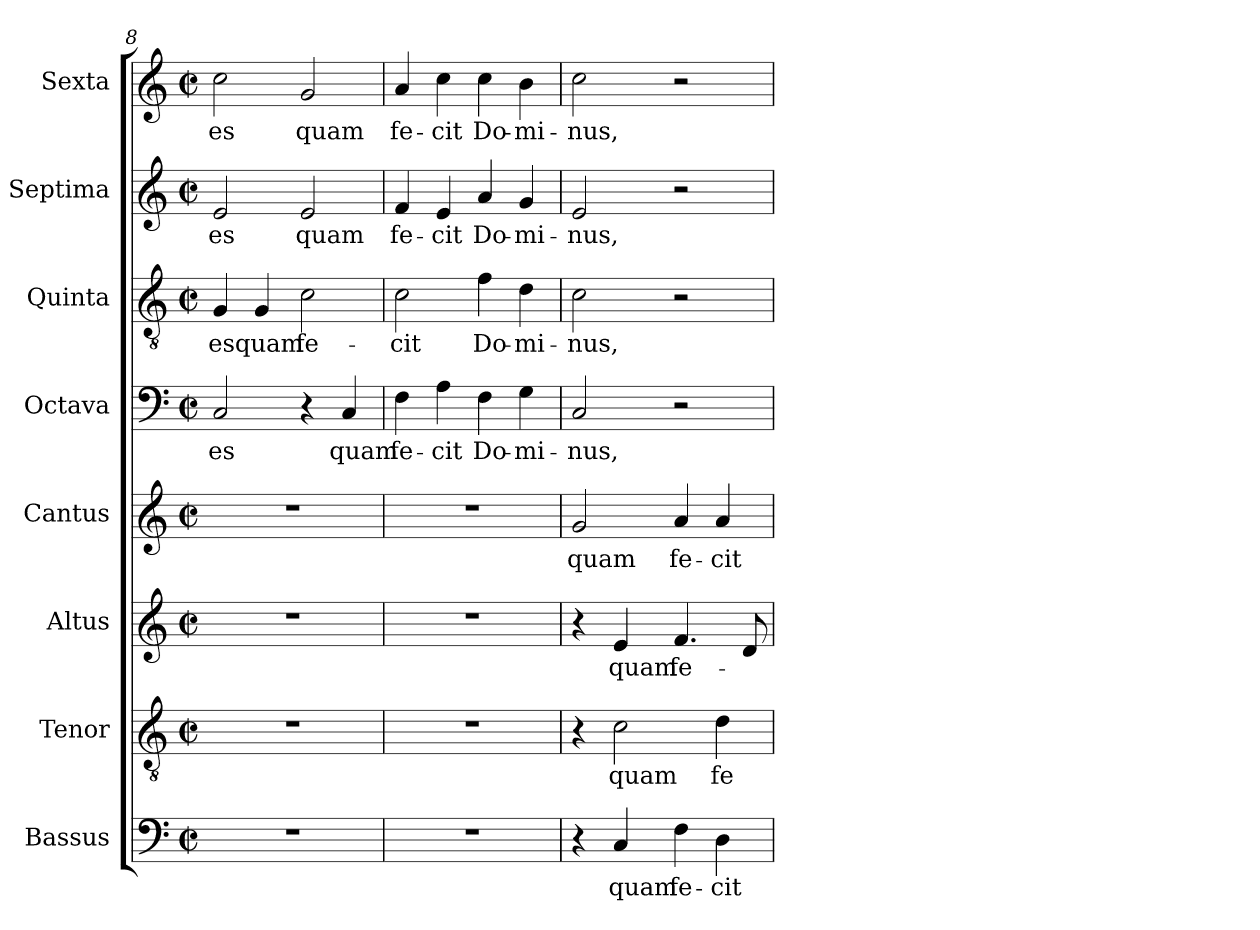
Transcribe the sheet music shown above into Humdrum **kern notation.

**kern	**text	**kern	**text	**kern	**text	**kern	**text	**kern	**text	**kern	**text	**kern	**text	**kern	**text
*part8	*part8	*part7	*part7	*part6	*part6	*part5	*part5	*part4	*part4	*part3	*part3	*part2	*part2	*part1	*part1
*staff8	*staff8	*staff7	*staff7	*staff6	*staff6	*staff5	*staff5	*staff4	*staff4	*staff3	*staff3	*staff2	*staff2	*staff1	*staff1
*I"Bassus	*	*I"Tenor	*	*I"Altus	*	*I"Cantus	*	*I"Octava	*	*I"Quinta	*	*I"Septima	*	*I"Sexta	*
*I'B.	*	*I'T.	*	*I'A.	*	*I'S.	*	*	*	*I'T.	*	*I'A.	*	*I'S.	*
*clefF4	*	*clefGv2	*	*clefG2	*	*clefG2	*	*clefF4	*	*clefGv2	*	*clefG2	*	*clefG2	*
*	*	*ITrd7c12	*	*	*	*	*	*	*	*ITrd7c12	*	*	*	*	*
*k[]	*	*k[]	*	*k[]	*	*k[]	*	*k[]	*	*k[]	*	*k[]	*	*k[]	*
*C:	*	*C:	*	*C:	*	*C:	*	*C:	*	*C:	*	*C:	*	*C:	*
*M2/2	*	*M2/2	*	*M2/2	*	*M2/2	*	*M2/2	*	*M2/2	*	*M2/2	*	*M2/2	*
*met(c|)	*	*met(c|)	*	*met(c|)	*	*met(c|)	*	*met(c|)	*	*met(c|)	*	*met(c|)	*	*met(c|)	*
=8	=8	=8	=8	=8	=8	=8	=8	=8	=8	=8	=8	=8	=8	=8	=8
!	!	!	!	!	!	!	!	!	!LO:LY:b:color=#000000	!	!	!	!	!	!
!	!	!	!	!	!	!	!	!	!	!	!LO:LY:b:color=#000000	!	!	!	!
!	!	!	!	!	!	!	!	!	!	!	!	!	!LO:LY:b:color=#000000	!	!
!	!	!	!	!	!	!	!	!	!	!	!	!	!	!	!LO:LY:b:color=#000000
1r	.	1r	.	1r	.	1r	.	2Ci/	-es	4GGi/	-es	2ei/	-es	2cci\	-es
!	!	!	!	!	!	!	!	!	!	!	!LO:LY:b:color=#000000	!	!	!	!
.	.	.	.	.	.	.	.	.	.	4GGi/	quam	.	.	.	.
!	!	!	!	!	!	!	!	!	!	!	!LO:LY:b:color=#000000	!	!	!	!
!	!	!	!	!	!	!	!	!	!	!	!	!	!LO:LY:b:color=#000000	!	!
!	!	!	!	!	!	!	!	!	!	!	!	!	!	!	!LO:LY:b:color=#000000
.	.	.	.	.	.	.	.	4r	.	2Ci\	fe-	2ei/	quam	2gi/	quam
!	!	!	!	!	!	!	!	!	!LO:LY:b:color=#000000	!	!	!	!	!	!
.	.	.	.	.	.	.	.	4Ci/	quam	.	.	.	.	.	.
=9	=9	=9	=9	=9	=9	=9	=9	=9	=9	=9	=9	=9	=9	=9	=9
!	!	!	!	!	!	!	!	!	!LO:LY:b:color=#000000	!	!	!	!	!	!
!	!	!	!	!	!	!	!	!	!	!	!LO:LY:b:color=#000000	!	!	!	!
!	!	!	!	!	!	!	!	!	!	!	!	!	!LO:LY:b:color=#000000	!	!
!	!	!	!	!	!	!	!	!	!	!	!	!	!	!	!LO:LY:b:color=#000000
1r	.	1r	.	1r	.	1r	.	4Fi\	fe-	2Ci\	-cit	4fi/	fe-	4ai/	fe-
!	!	!	!	!	!	!	!	!	!LO:LY:b:color=#000000	!	!	!	!	!	!
!	!	!	!	!	!	!	!	!	!	!	!	!	!LO:LY:b:color=#000000	!	!
!	!	!	!	!	!	!	!	!	!	!	!	!	!	!	!LO:LY:b:color=#000000
.	.	.	.	.	.	.	.	4Ai\	-cit	.	.	4ei/	-cit	4cci\	-cit
!	!	!	!	!	!	!	!	!	!LO:LY:b:color=#000000	!	!	!	!	!	!
!	!	!	!	!	!	!	!	!	!	!	!LO:LY:b:color=#000000	!	!	!	!
!	!	!	!	!	!	!	!	!	!	!	!	!	!LO:LY:b:color=#000000	!	!
!	!	!	!	!	!	!	!	!	!	!	!	!	!	!	!LO:LY:b:color=#000000
.	.	.	.	.	.	.	.	4Fi\	Do-	4Fi\	Do-	4ai/	Do-	4cci\	Do-
!	!	!	!	!	!	!	!	!	!LO:LY:b:color=#000000	!	!	!	!	!	!
!	!	!	!	!	!	!	!	!	!	!	!LO:LY:b:color=#000000	!	!	!	!
!	!	!	!	!	!	!	!	!	!	!	!	!	!LO:LY:b:color=#000000	!	!
!	!	!	!	!	!	!	!	!	!	!	!	!	!	!	!LO:LY:b:color=#000000
.	.	.	.	.	.	.	.	4Gi\	-mi-	4Di\	-mi-	4gi/	-mi-	4bi\	-mi-
=10	=10	=10	=10	=10	=10	=10	=10	=10	=10	=10	=10	=10	=10	=10	=10
!	!	!	!	!	!	!	!LO:LY:b:color=#000000	!	!	!	!	!	!	!	!
!	!	!	!	!	!	!	!	!	!LO:LY:b:color=#000000	!	!	!	!	!	!
!	!	!	!	!	!	!	!	!	!	!	!LO:LY:b:color=#000000	!	!	!	!
!	!	!	!	!	!	!	!	!	!	!	!	!	!LO:LY:b:color=#000000	!	!
!	!	!	!	!	!	!	!	!	!	!	!	!	!	!	!LO:LY:b:color=#000000
4r	.	4r	.	4r	.	2gi/	quam	2Ci/	-nus,	2Ci\	-nus,	2ei/	-nus,	2cci\	-nus,
!	!LO:LY:b:color=#000000	!	!	!	!	!	!	!	!	!	!	!	!	!	!
!	!	!	!LO:LY:b:color=#000000	!	!	!	!	!	!	!	!	!	!	!	!
!	!	!	!	!	!LO:LY:b:color=#000000	!	!	!	!	!	!	!	!	!	!
4Ci/	quam	2Ci\	quam	4ei/	quam	.	.	.	.	.	.	.	.	.	.
!	!LO:LY:b:color=#000000	!	!	!	!	!	!	!	!	!	!	!	!	!	!
!	!	!	!	!	!LO:LY:b:color=#000000	!	!	!	!	!	!	!	!	!	!
!	!	!	!	!	!	!	!LO:LY:b:color=#000000	!	!	!	!	!	!	!	!
4Fi\	fe-	.	.	4.fi/	fe-	4ai/	fe-	2r	.	2r	.	2r	.	2r	.
!	!LO:LY:b:color=#000000	!	!	!	!	!	!	!	!	!	!	!	!	!	!
!	!	!	!LO:LY:b:color=#000000	!	!	!	!	!	!	!	!	!	!	!	!
!	!	!	!	!	!	!	!LO:LY:b:color=#000000	!	!	!	!	!	!	!	!
4Di\	-cit	4Di\	fe-	.	.	4ai/	-cit	.	.	.	.	.	.	.	.
.	.	.	.	8di/	.	.	.	.	.	.	.	.	.	.	.
=	=	=	=	=	=	=	=	=	=	=	=	=	=	=	=
*-	*-	*-	*-	*-	*-	*-	*-	*-	*-	*-	*-	*-	*-	*-	*-
